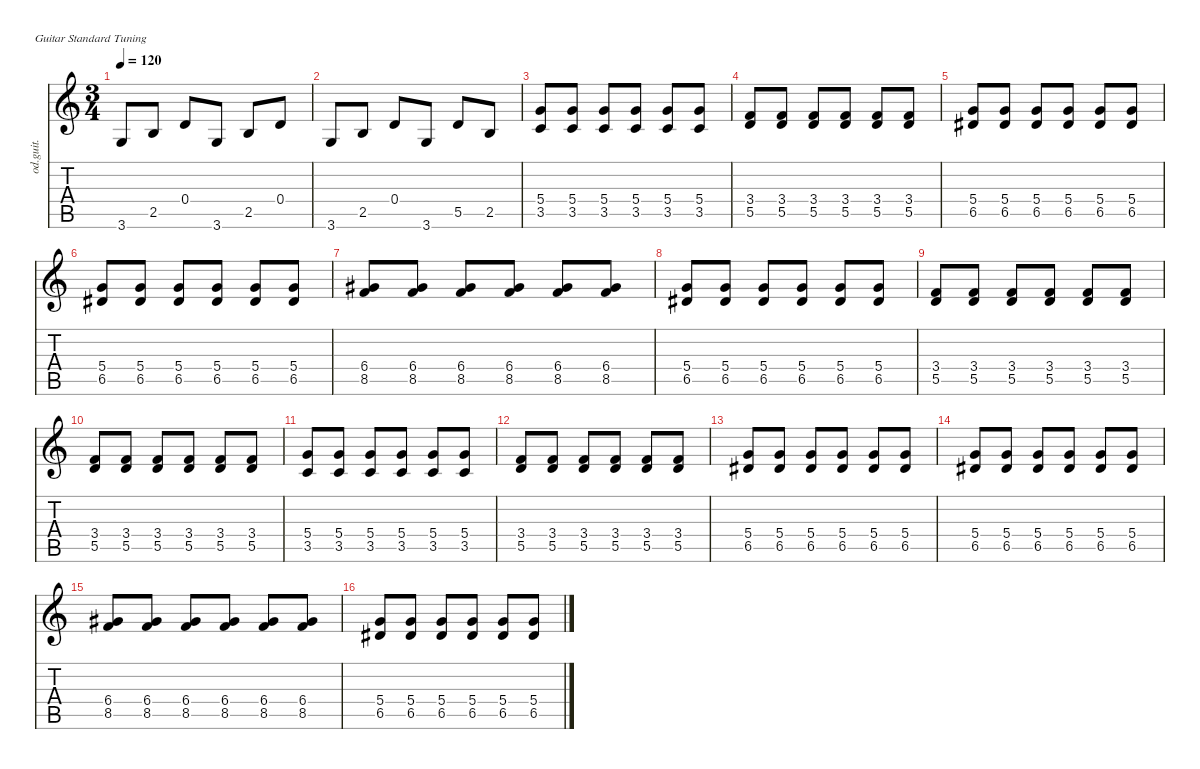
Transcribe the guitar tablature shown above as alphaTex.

\defaultSystemsLayout 4
\hideDynamics
\bracketExtendMode nobrackets
\otherSystemsTrackNameOrientation horizontal
\track ("Overdriven Guitar" "od.guit.") {instrument overdrivenguitar}
\staff {score tabs}
\tuning (E4 B3 G3 D3 A2 E2)
\ts (3 4)
\tempo 120
\clef g2
\ks c
3.6.8{dy mf beam Up} 2.5.8{beam Up} 0.4.8{beam Up} 3.6.8{beam Up} 2.5.8{beam Up} 0.4.8{beam Up} |
3.6.8{beam Up} 2.5.8{beam Up} 0.4.8{beam Up} 3.6.8{beam Up} 5.5.8{beam Up} 2.5.8{beam Up} |
(3.5 5.4).8{beam Up} (5.4 3.5).8{beam Up} (5.4 3.5).8{beam Up} (5.4 3.5).8{beam Up} (5.4 3.5).8{beam Up} (5.4 3.5).8{beam Up} |
(5.5 3.4).8{beam Up} (3.4 5.5).8{beam Up} (3.4 5.5).8{beam Up} (3.4 5.5).8{beam Up} (3.4 5.5).8{beam Up} (3.4 5.5).8{beam Up} |
(6.5{acc #} 5.4).8{beam Up} (5.4 6.5{acc #}).8{beam Up} (5.4 6.5{acc #}).8{beam Up} (5.4 6.5{acc #}).8{beam Up} (5.4 6.5{acc #}).8{beam Up} (5.4 6.5{acc #}).8{beam Up} |
(6.5{acc #} 5.4).8{beam Up} (5.4 6.5{acc #}).8{beam Up} (5.4 6.5{acc #}).8{beam Up} (5.4 6.5{acc #}).8{beam Up} (5.4 6.5{acc #}).8{beam Up} (5.4 6.5{acc #}).8{beam Up} |
(8.5 6.4{acc #}).8{beam Up} (6.4{acc #} 8.5).8{beam Up} (6.4{acc #} 8.5).8{beam Up} (6.4{acc #} 8.5).8{beam Up} (6.4{acc #} 8.5).8{beam Up} (6.4{acc #} 8.5).8{beam Up} |
(6.5{acc #} 5.4).8{beam Up} (5.4 6.5{acc #}).8{beam Up} (5.4 6.5{acc #}).8{beam Up} (5.4 6.5{acc #}).8{beam Up} (5.4 6.5{acc #}).8{beam Up} (5.4 6.5{acc #}).8{beam Up} |
(5.5 3.4).8{beam Up} (3.4 5.5).8{beam Up} (3.4 5.5).8{beam Up} (3.4 5.5).8{beam Up} (3.4 5.5).8{beam Up} (3.4 5.5).8{beam Up} |
(5.5 3.4).8{beam Up} (3.4 5.5).8{beam Up} (3.4 5.5).8{beam Up} (3.4 5.5).8{beam Up} (3.4 5.5).8{beam Up} (3.4 5.5).8{beam Up} |
(3.5 5.4).8{beam Up} (5.4 3.5).8{beam Up} (5.4 3.5).8{beam Up} (5.4 3.5).8{beam Up} (5.4 3.5).8{beam Up} (5.4 3.5).8{beam Up} |
(5.5 3.4).8{beam Up} (3.4 5.5).8{beam Up} (3.4 5.5).8{beam Up} (3.4 5.5).8{beam Up} (3.4 5.5).8{beam Up} (3.4 5.5).8{beam Up} |
(6.5{acc #} 5.4).8{beam Up} (5.4 6.5{acc #}).8{beam Up} (5.4 6.5{acc #}).8{beam Up} (5.4 6.5{acc #}).8{beam Up} (5.4 6.5{acc #}).8{beam Up} (5.4 6.5{acc #}).8{beam Up} |
(6.5{acc #} 5.4).8{beam Up} (5.4 6.5{acc #}).8{beam Up} (5.4 6.5{acc #}).8{beam Up} (5.4 6.5{acc #}).8{beam Up} (5.4 6.5{acc #}).8{beam Up} (5.4 6.5{acc #}).8{beam Up} |
(8.5 6.4{acc #}).8{beam Up} (6.4{acc #} 8.5).8{beam Up} (6.4{acc #} 8.5).8{beam Up} (6.4{acc #} 8.5).8{beam Up} (6.4{acc #} 8.5).8{beam Up} (6.4{acc #} 8.5).8{beam Up} |
(6.5{acc #} 5.4).8{beam Up} (5.4 6.5{acc #}).8{beam Up} (5.4 6.5{acc #}).8{beam Up} (5.4 6.5{acc #}).8{beam Up} (5.4 6.5{acc #}).8{beam Up} (5.4 6.5{acc #}).8{beam Up}
